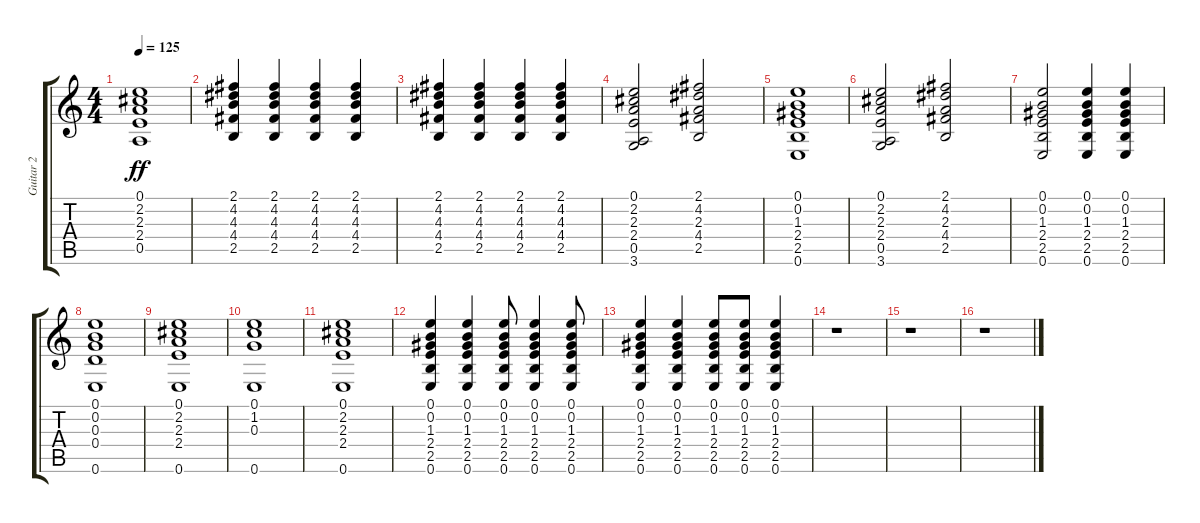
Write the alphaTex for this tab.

\track ("Guitar 2" "Guitar 2") {instrument acousticguitarsteel}
\staff {score tabs}
\tuning (E4 B3 G3 D3 A2 E2) {hide}
\ts (4 4)
\tempo 125
\clef g2
\ks c
(0.1 2.2 2.3 2.4 0.5).1{dy ff} |
(2.1 4.2 4.3 4.4 2.5).4 (2.1 4.2 4.3 4.4 2.5).4 (2.1 4.2 4.3 4.4 2.5).4 (2.1 4.2 4.3 4.4 2.5).4 |
(2.1 4.2 4.3 4.4 2.5).4 (2.1 4.2 4.3 4.4 2.5).4 (2.1 4.2 4.3 4.4 2.5).4 (2.1 4.2 4.3 4.4 2.5).4 |
(0.1 2.2 2.3 2.4 0.5 3.6).2 (2.1 4.2 2.3 4.4 2.5).2 |
(0.1 0.2 1.3 2.4 2.5 0.6).1 |
(0.1 2.2 2.3 2.4 0.5 3.6).2 (2.1 4.2 2.3 4.4 2.5).2 |
(0.1 0.2 1.3 2.4 2.5 0.6).2 (0.1 0.2 1.3 2.4 2.5 0.6).4 (0.1 0.2 1.3 2.4 2.5 0.6).4 |
(0.1 0.2 0.3 0.4 0.6).1 |
(0.1 2.2 2.3 2.4 0.6).1 |
(0.1 1.2 0.3 0.6).1 |
(0.1 2.2 2.3 2.4 0.6).1 |
(0.1 0.2 1.3 2.4 2.5 0.6).4 (0.1 0.2 1.3 2.4 2.5 0.6).4 (0.1 0.2 1.3 2.4 2.5 0.6).8 (0.1 0.2 1.3 2.4 2.5 0.6).4 (0.1 0.2 1.3 2.4 2.5 0.6).8 |
(0.1 0.2 1.3 2.4 2.5 0.6).4 (0.1 0.2 1.3 2.4 2.5 0.6).4 (0.1 0.2 1.3 2.4 2.5 0.6).8 (0.1 0.2 1.3 2.4 2.5 0.6).8 (0.1 0.2 1.3 2.4 2.5 0.6).4 |
r.1 |
r.1 |
r.1
